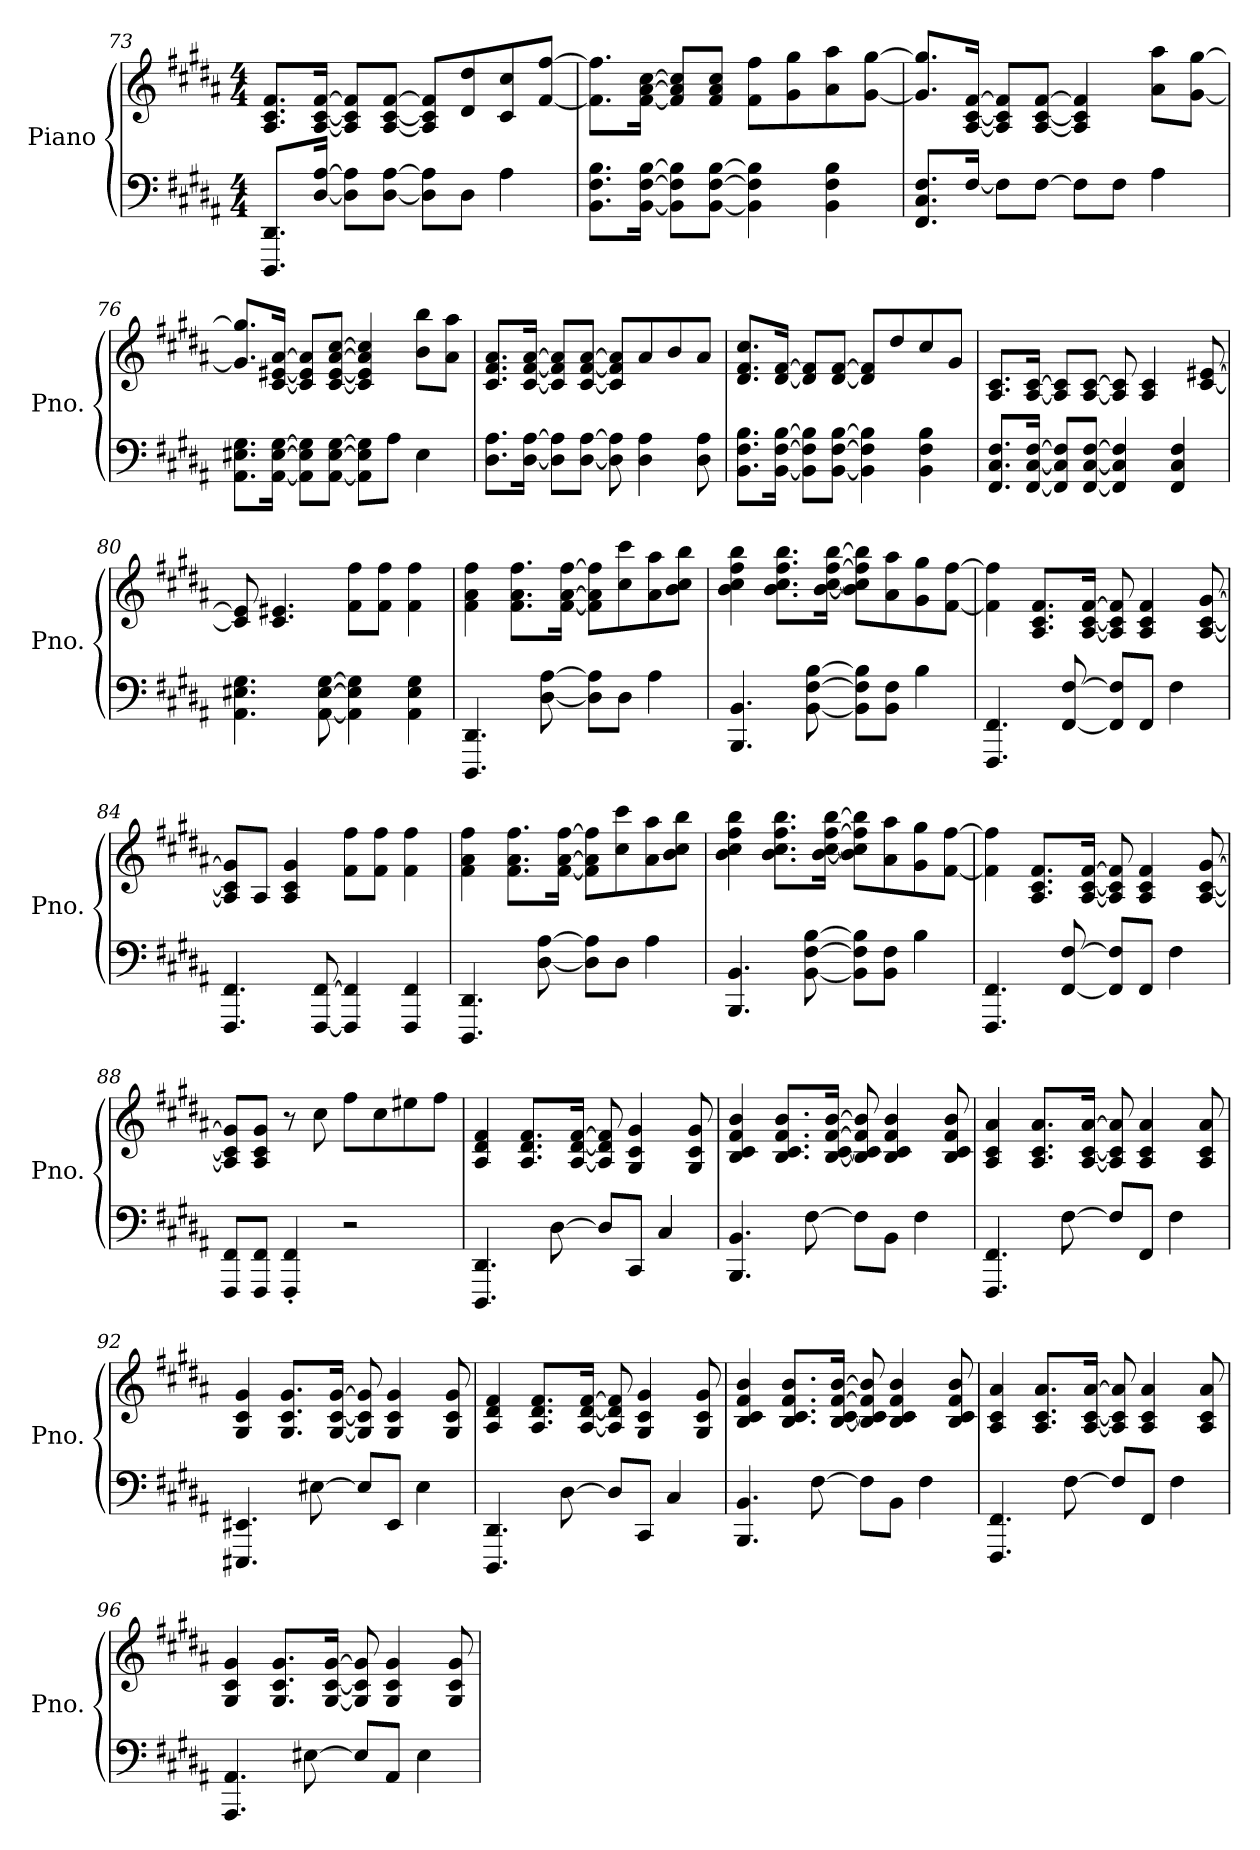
**kern	**kern
*part1	*part1
*staff2	*staff1
*I"Piano	*
*I'Pno.	*
*clefF4	*clefG2
*k[f#c#g#d#a#]	*k[f#c#g#d#a#]
*M4/4	*M4/4
=73	=73
8.DDD#/ 8.DD#/L	8.A#/ 8.c#/ 8.f#/L
[16D#/ [16A#/Jk	[16A#/ [16c#/ [16f#/Jk
8D#\] 8A#\]L	8A#/] 8c#/] 8f#/]L
[8D#\ [8A#\J	[8A#/ [8c#/ [8f#/J
8D#\] 8A#\]L	8A#/] 8c#/] 8f#/]L
8D#\J	8d#/ 8dd#/
4A#\	8c#/ 8cc#/
.	[8f#/ [8ff#/J
=74	=74
8.BB\ 8.F#\ 8.B\L	8.f#\] 8.ff#\]L
[16BB\ [16F#\ [16B\Jk	[16f#\ [16a#\ [16cc#\Jk
8BB\] 8F#\] 8B\]L	8f#/] 8a#/] 8cc#/]L
[8BB\ [8F#\ [8B\J	8f#/ 8a#/ 8cc#/J
4BB\] 4F#\] 4B\]	8f#\ 8ff#\L
.	8g#\ 8gg#\
4BB\ 4F#\ 4B\	8a#\ 8aa#\
.	[8g#\ [8gg#\J
!!LO:LB:g=z
=75	=75
8.FF#/ 8.C#/ 8.F#/L	8.g#/] 8.gg#/]L
[16F#/Jk	[16A#/ [16c#/ [16f#/Jk
8F#\L]	8A#/] 8c#/] 8f#/]L
[8F#\J	[8A#/ [8c#/ [8f#/J
8F#\L]	4A#/] 4c#/] 4f#/]
8F#\J	.
4A#\	8a#\ 8aa#\L
.	[8g#\ [8gg#\J
=76	=76
8.AA#\ 8.E#X\ 8.G#\L	8.g#/] 8.gg#/]L
[16AA#\ [16E#\ [16G#\Jk	[16c#/ [16e#X/ [16a#/Jk
8AA#\] 8E#\] 8G#\]L	8c#/] 8e#/] 8a#/]L
[8AA#\ [8E#\ [8G#\J	[8c#/ [8e#/ [8a#/ [8cc#/J
8AA#\] 8E#\] 8G#\]L	4c#/] 4e#/] 4a#/] 4cc#/]
8A#\J	.
4E#\	8b\ 8bb\L
.	8a#\ 8aa#\J
=77	=77
8.D#\ 8.A#\L	8.c#/ 8.f#/ 8.a#/L
[16D#\ [16A#\Jk	[16c#/ [16f#/ [16a#/Jk
8D#\] 8A#\]L	8c#/] 8f#/] 8a#/]L
[8D#\ [8A#\J	[8c#/ [8f#/ [8a#/J
8D#\] 8A#\]	8c#/] 8f#/] 8a#/]L
4D#\ 4A#\	8a#/
.	8b/
8D#\ 8A#\	8a#/J
=78	=78
8.BB\ 8.F#\ 8.B\L	8.d#/ 8.f#/ 8.cc#/L
[16BB\ [16F#\ [16B\Jk	[16d#/ [16f#/Jk
8BB\] 8F#\] 8B\]L	8d#/] 8f#/]L
[8BB\ [8F#\ [8B\J	[8d#/ [8f#/J
4BB\] 4F#\] 4B\]	8d#/] 8f#/]L
.	8dd#/
4BB\ 4F#\ 4B\	8cc#/
.	8g#/J
!!LO:LB:g=z
=79	=79
8.FF#/ 8.C#/ 8.F#/L	8.A#/ 8.c#/L
[16FF#/ [16C#/ [16F#/Jk	[16A#/ [16c#/Jk
8FF#/] 8C#/] 8F#/]L	8A#/] 8c#/]L
[8FF#/ [8C#/ [8F#/J	[8A#/ [8c#/J
4FF#/] 4C#/] 4F#/]	8A#/] 8c#/]
.	4A#/ 4c#/
4FF#/ 4C#/ 4F#/	.
.	[8c#/ [8e#X/
=80	=80
4.AA#\ 4.E#X\ 4.G#\	8c#/] 8e#/]
.	4.c#/ 4.e#X/
[8AA#\ [8E#\ [8G#\	.
4AA#\] 4E#\] 4G#\]	8f#\ 8ff#\L
.	8f#\ 8ff#\J
4AA#\ 4E#\ 4G#\	4f#\ 4ff#\
=81	=81
4.DDD#/ 4.DD#/	4f#\ 4a#\ 4ff#\
.	8.f#\ 8.a#\ 8.ff#\L
[8D#\ [8A#\	.
.	[16f#\ [16a#\ [16ff#\Jk
8D#\] 8A#\]L	8f#\] 8a#\] 8ff#\]L
8D#\J	8cc#\ 8ccc#\
4A#\	8a#\ 8aa#\
.	8b\ 8cc#\ 8bb\J
=82	=82
4.BBB/ 4.BB/	4b\ 4cc#\ 4ff#\ 4bb\
.	8.b\ 8.cc#\ 8.ff#\ 8.bb\L
[8BB\ [8F#\ [8B\	.
.	[16b\ [16cc#\ [16ff#\ [16bb\Jk
8BB\] 8F#\] 8B\]L	8b\] 8cc#\] 8ff#\] 8bb\]L
8BB\ 8F#\J	8a#\ 8aa#\
4B\	8g#\ 8gg#\
.	[8f#\ [8ff#\J
!!LO:LB:g=z
=83	=83
4.FFF#/ 4.FF#/	4f#\] 4ff#\]
.	8.A#/ 8.c#/ 8.f#/L
[8FF#/ [8F#/	.
.	[16A#/ [16c#/ [16f#/Jk
8FF#/] 8F#/]L	8A#/] 8c#/] 8f#/]
8FF#/J	4A#/ 4c#/ 4f#/
4F#\	.
.	[8A#/ [8c#/ [8g#/
=84	=84
4.FFF#/ 4.FF#/	8A#/] 8c#/] 8g#/]L
.	8A#/J
.	4A#/ 4c#/ 4g#/
[8FFF#/ [8FF#/	.
4FFF#/] 4FF#/]	8f#\ 8ff#\L
.	8f#\ 8ff#\J
4FFF#/ 4FF#/	4f#\ 4ff#\
=85	=85
4.DDD#/ 4.DD#/	4f#\ 4a#\ 4ff#\
.	8.f#\ 8.a#\ 8.ff#\L
[8D#\ [8A#\	.
.	[16f#\ [16a#\ [16ff#\Jk
8D#\] 8A#\]L	8f#\] 8a#\] 8ff#\]L
8D#\J	8cc#\ 8ccc#\
4A#\	8a#\ 8aa#\
.	8b\ 8cc#\ 8bb\J
=86	=86
4.BBB/ 4.BB/	4b\ 4cc#\ 4ff#\ 4bb\
.	8.b\ 8.cc#\ 8.ff#\ 8.bb\L
[8BB\ [8F#\ [8B\	.
.	[16b\ [16cc#\ [16ff#\ [16bb\Jk
8BB\] 8F#\] 8B\]L	8b\] 8cc#\] 8ff#\] 8bb\]L
8BB\ 8F#\J	8a#\ 8aa#\
4B\	8g#\ 8gg#\
.	[8f#\ [8ff#\J
!!LO:LB:g=z
=87	=87
4.FFF#/ 4.FF#/	4f#\] 4ff#\]
.	8.A#/ 8.c#/ 8.f#/L
[8FF#/ [8F#/	.
.	[16A#/ [16c#/ [16f#/Jk
8FF#/] 8F#/]L	8A#/] 8c#/] 8f#/]
8FF#/J	4A#/ 4c#/ 4f#/
4F#\	.
.	[8A#/ [8c#/ [8g#/
=88	=88
8FFF#/ 8FF#/L	8A#/] 8c#/] 8g#/]L
8FFF#/ 8FF#/J	8A#/ 8c#/ 8g#/J
4FFF#/' 4FF#/'	8r
.	8cc#\
2r	8ff#\L
.	8cc#\
.	8ee#X\
.	8ff#\J
=89	=89
4.DDD#/ 4.DD#/	4A#/ 4d#/ 4f#/
.	8.A#/ 8.d#/ 8.f#/L
[8D#\	.
.	[16A#/ [16d#/ [16f#/Jk
8D#/L]	8A#/] 8d#/] 8f#/]
8CC#/J	4G#/ 4c#/ 4g#/
4C#/	.
.	8G#/ 8c#/ 8g#/
=90	=90
4.BBB/ 4.BB/	4B/ 4c#/ 4f#/ 4b/
.	8.B/ 8.c#/ 8.f#/ 8.b/L
[8F#\	.
.	[16B/ [16c#/ [16f#/ [16b/Jk
8F#\L]	8B/] 8c#/] 8f#/] 8b/]
8BB\J	4B/ 4c#/ 4f#/ 4b/
4F#\	.
.	8B/ 8c#/ 8f#/ 8b/
!!LO:PB:g=z
=91	=91
4.FFF#/ 4.FF#/	4A#/ 4c#/ 4a#/
.	8.A#/ 8.c#/ 8.a#/L
[8F#\	.
.	[16A#/ [16c#/ [16a#/Jk
8F#/L]	8A#/] 8c#/] 8a#/]
8FF#/J	4A#/ 4c#/ 4a#/
4F#\	.
.	8A#/ 8c#/ 8a#/
=92	=92
4.EEE#X/ 4.EE#X/	4G#/ 4c#/ 4g#/
.	8.G#/ 8.c#/ 8.g#/L
[8E#X\	.
.	[16G#/ [16c#/ [16g#/Jk
8E#/L]	8G#/] 8c#/] 8g#/]
8EE#/J	4G#/ 4c#/ 4g#/
4E#\	.
.	8G#/ 8c#/ 8g#/
=93	=93
4.DDD#/ 4.DD#/	4A#/ 4d#/ 4f#/
.	8.A#/ 8.d#/ 8.f#/L
[8D#\	.
.	[16A#/ [16d#/ [16f#/Jk
8D#/L]	8A#/] 8d#/] 8f#/]
8CC#/J	4G#/ 4c#/ 4g#/
4C#/	.
.	8G#/ 8c#/ 8g#/
!!LO:LB:g=z
=94	=94
4.BBB/ 4.BB/	4B/ 4c#/ 4f#/ 4b/
.	8.B/ 8.c#/ 8.f#/ 8.b/L
[8F#\	.
.	[16B/ [16c#/ [16f#/ [16b/Jk
8F#\L]	8B/] 8c#/] 8f#/] 8b/]
8BB\J	4B/ 4c#/ 4f#/ 4b/
4F#\	.
.	8B/ 8c#/ 8f#/ 8b/
=95	=95
4.FFF#/ 4.FF#/	4A#/ 4c#/ 4a#/
.	8.A#/ 8.c#/ 8.a#/L
[8F#\	.
.	[16A#/ [16c#/ [16a#/Jk
8F#/L]	8A#/] 8c#/] 8a#/]
8FF#/J	4A#/ 4c#/ 4a#/
4F#\	.
.	8A#/ 8c#/ 8a#/
=96	=96
4.AAA#/ 4.AA#/	4G#/ 4c#/ 4g#/
.	8.G#/ 8.c#/ 8.g#/L
[8E#X\	.
.	[16G#/ [16c#/ [16g#/Jk
8E#/L]	8G#/] 8c#/] 8g#/]
8AA#/J	4G#/ 4c#/ 4g#/
4E#\	.
.	8G#/ 8c#/ 8g#/
=	=
*-	*-
